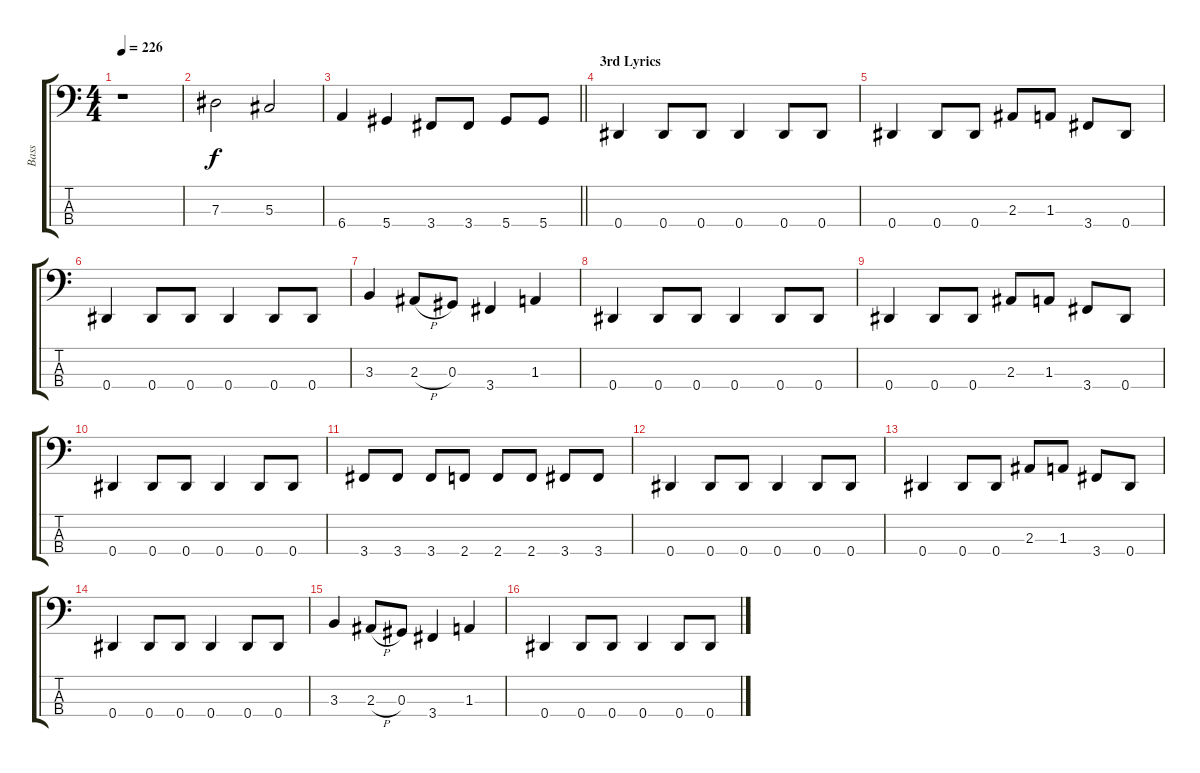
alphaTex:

\track ("Bass" "Bass") {instrument electricbassfinger}
\staff {score tabs}
\tuning (Gb2 Db2 Ab1 Eb1) {hide}
\ts (4 4)
\tempo 226
\clef f4
\ks c
r.1{dy f} |
7.3.2 5.3.2 |
\barLineRight lightlight
6.4.4 5.4.4 3.4.8 3.4.8 5.4.8 5.4.8 |
\section ("" "3rd Lyrics")
0.4.4 0.4.8 0.4.8 0.4.4 0.4.8 0.4.8 |
0.4.4 0.4.8 0.4.8 2.3.8 1.3.8 3.4.8 0.4.8 |
0.4.4 0.4.8 0.4.8 0.4.4 0.4.8 0.4.8 |
3.3.4 2.3{h}.8 0.3.8 3.4.4 1.3.4 |
0.4.4 0.4.8 0.4.8 0.4.4 0.4.8 0.4.8 |
0.4.4 0.4.8 0.4.8 2.3.8 1.3.8 3.4.8 0.4.8 |
0.4.4 0.4.8 0.4.8 0.4.4 0.4.8 0.4.8 |
3.4.8 3.4.8 3.4.8 2.4.8 2.4.8 2.4.8 3.4.8 3.4.8 |
0.4.4 0.4.8 0.4.8 0.4.4 0.4.8 0.4.8 |
0.4.4 0.4.8 0.4.8 2.3.8 1.3.8 3.4.8 0.4.8 |
0.4.4 0.4.8 0.4.8 0.4.4 0.4.8 0.4.8 |
3.3.4 2.3{h}.8 0.3.8 3.4.4 1.3.4 |
0.4.4 0.4.8 0.4.8 0.4.4 0.4.8 0.4.8
